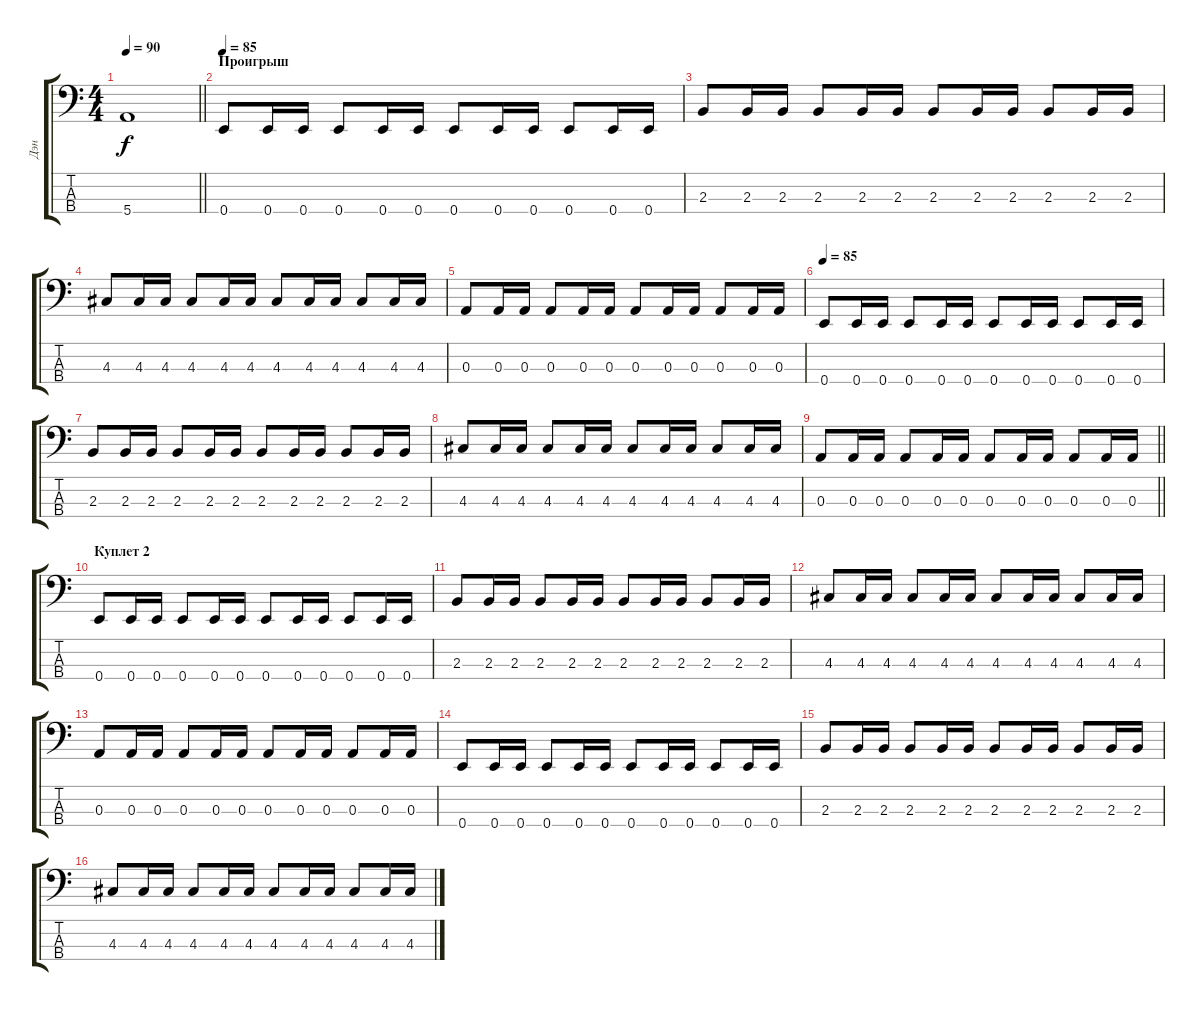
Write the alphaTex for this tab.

\track ("Дэн" "Дэн") {instrument electricbassfinger}
\staff {score tabs}
\tuning (G2 D2 A1 E1) {hide}
\ts (4 4)
\tempo 90
\clef f4
\barLineRight lightlight
\ks c
5.4{t}.1{dy f} |
\section ("" "Проигрыш")
\tempo 85
0.4.8 0.4.16 0.4.16 0.4.8 0.4.16 0.4.16 0.4.8 0.4.16 0.4.16 0.4.8 0.4.16 0.4.16 |
2.3.8 2.3.16 2.3.16 2.3.8 2.3.16 2.3.16 2.3.8 2.3.16 2.3.16 2.3.8 2.3.16 2.3.16 |
4.3.8 4.3.16 4.3.16 4.3.8 4.3.16 4.3.16 4.3.8 4.3.16 4.3.16 4.3.8 4.3.16 4.3.16 |
0.3.8 0.3.16 0.3.16 0.3.8 0.3.16 0.3.16 0.3.8 0.3.16 0.3.16 0.3.8 0.3.16 0.3.16 |
\tempo 85
0.4.8 0.4.16 0.4.16 0.4.8 0.4.16 0.4.16 0.4.8 0.4.16 0.4.16 0.4.8 0.4.16 0.4.16 |
2.3.8 2.3.16 2.3.16 2.3.8 2.3.16 2.3.16 2.3.8 2.3.16 2.3.16 2.3.8 2.3.16 2.3.16 |
4.3.8 4.3.16 4.3.16 4.3.8 4.3.16 4.3.16 4.3.8 4.3.16 4.3.16 4.3.8 4.3.16 4.3.16 |
\barLineRight lightlight
0.3.8 0.3.16 0.3.16 0.3.8 0.3.16 0.3.16 0.3.8 0.3.16 0.3.16 0.3.8 0.3.16 0.3.16 |
\section ("" "Куплет 2")
0.4.8 0.4.16 0.4.16 0.4.8 0.4.16 0.4.16 0.4.8 0.4.16 0.4.16 0.4.8 0.4.16 0.4.16 |
2.3.8 2.3.16 2.3.16 2.3.8 2.3.16 2.3.16 2.3.8 2.3.16 2.3.16 2.3.8 2.3.16 2.3.16 |
4.3.8 4.3.16 4.3.16 4.3.8 4.3.16 4.3.16 4.3.8 4.3.16 4.3.16 4.3.8 4.3.16 4.3.16 |
0.3.8 0.3.16 0.3.16 0.3.8 0.3.16 0.3.16 0.3.8 0.3.16 0.3.16 0.3.8 0.3.16 0.3.16 |
0.4.8 0.4.16 0.4.16 0.4.8 0.4.16 0.4.16 0.4.8 0.4.16 0.4.16 0.4.8 0.4.16 0.4.16 |
2.3.8 2.3.16 2.3.16 2.3.8 2.3.16 2.3.16 2.3.8 2.3.16 2.3.16 2.3.8 2.3.16 2.3.16 |
4.3.8 4.3.16 4.3.16 4.3.8 4.3.16 4.3.16 4.3.8 4.3.16 4.3.16 4.3.8 4.3.16 4.3.16
